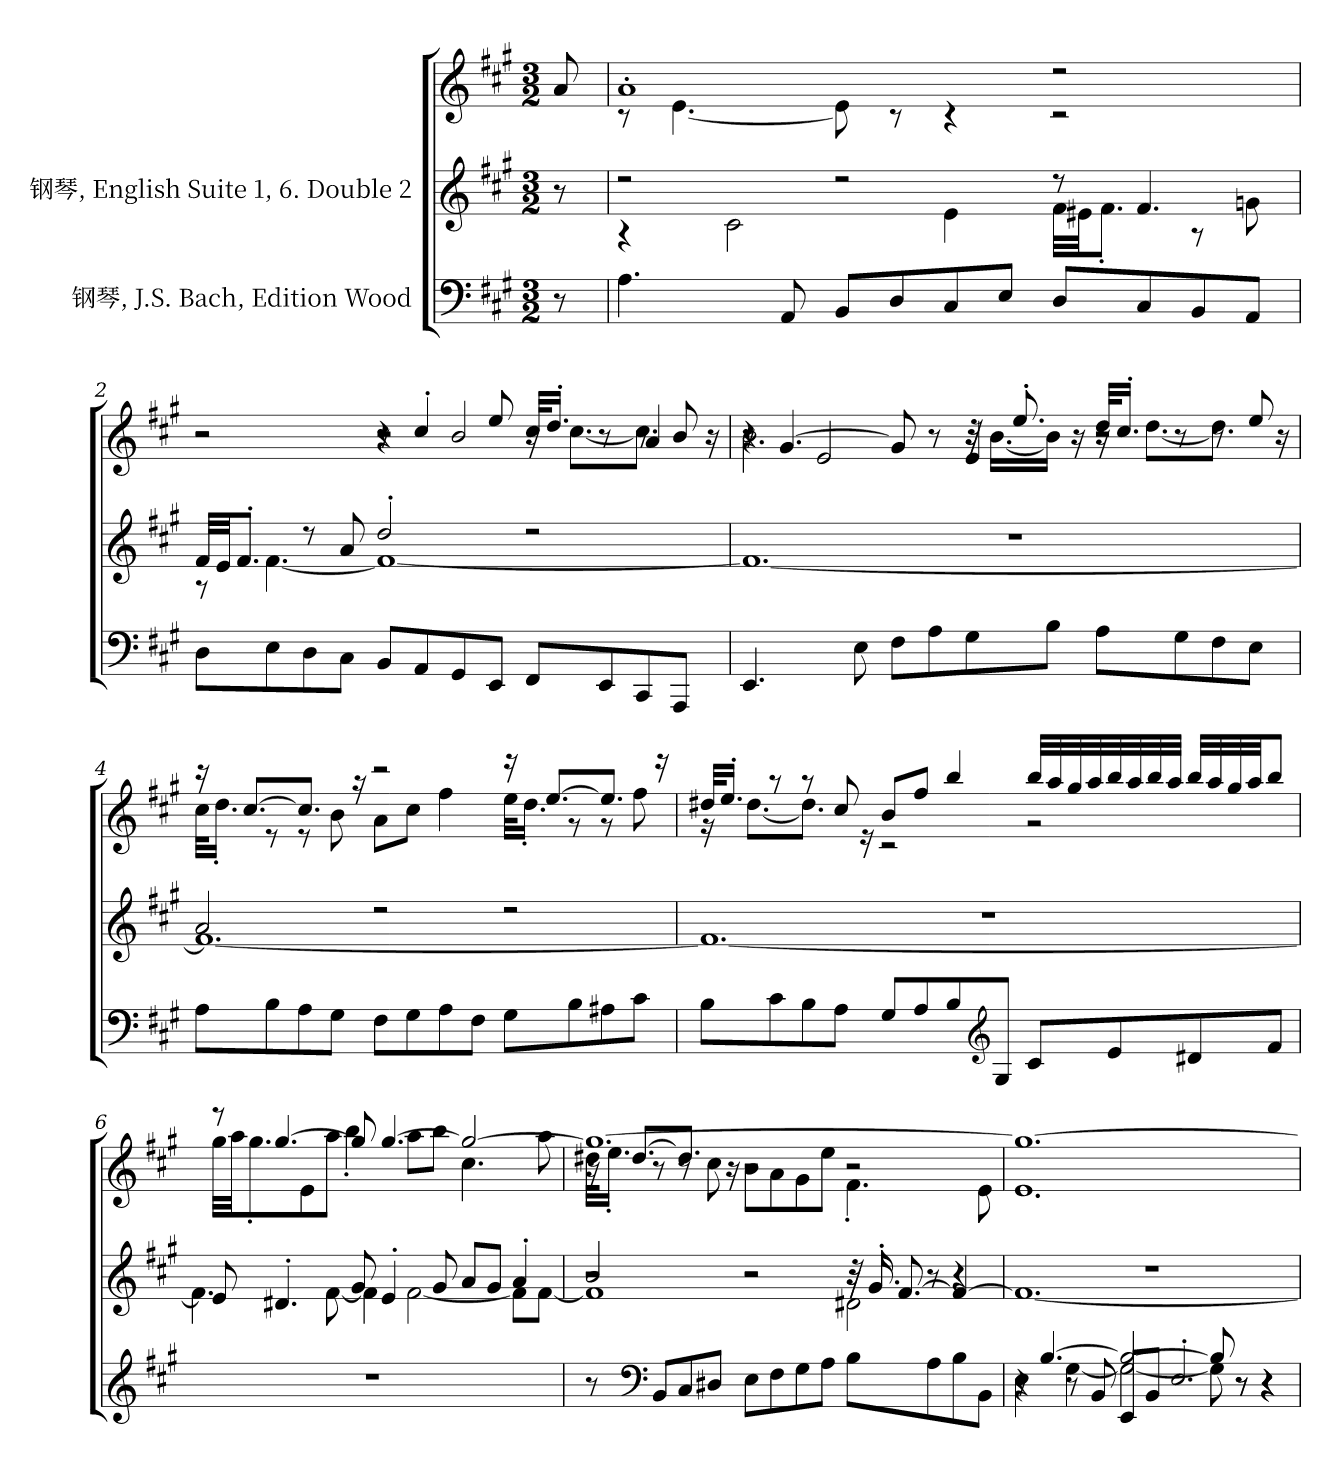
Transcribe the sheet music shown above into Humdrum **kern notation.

**kern	**kern	**kern
*part2	*part1	*part1
*staff3	*staff2	*staff1
*I"钢琴, J.S. Bach, Edition Wood	*I"钢琴, English Suite 1, 6. Double 2	*
*clefF4	*clefG2	*clefG2
*k[f#c#g#]	*k[f#c#g#]	*k[f#c#g#]
*M3/2	*M3/2	*M3/2
*MM144	*MM144	*MM144
=	=	=
8r	8r	8a/
=1	=1	=1
*	*^	*^
4.A\	2r	4r	1a'	8r
.	.	.	.	[4.e\
.	.	2c#\	.	.
8AA/	.	.	.	.
8BB/L	2r	.	.	8e\]
8D/	.	.	.	8r
8C#/	.	4e\	.	4r
8E/J	.	.	.	.
8D/L	8r	32f#\LLL	2r	2r
.	.	32e#X\JJ	.	.
.	.	8.f#'\J	.	.
8C#/	4.f#/	.	.	.
8BB/	.	8r	.	.
8AA/J	.	8gn\	.	.
!!LO:LB:g=z
=2	=2	=2	=2	=2
*	*	*	*	*^
8D\L	32f#/LLL	8r	2r	2r	2r
.	32e/JJ	.	.	.	.
.	8.f#'/J	.	.	.	.
8E\	.	[4.f#\	.	.	.
8D\	8r	.	.	.	.
8C#\J	8a/	.	.	.	.
8BB/L	2dd'/	1f#_	8r	2r	4r
8AA/	.	.	4cc#'/	.	.
8GG#/	.	.	.	.	2b/
8EE/J	.	.	8ee/	.	.
8FF#/L	2r	.	32cc#/KLL	16r	.
.	.	.	16.dd'/JJ	.	.
.	.	.	.	[8.cc#\L	.
8EE/	.	.	8r	.	.
8CC#/	.	.	8r	8.cc#\J]	4a/
8AAA/J	.	.	8b/	.	.
.	.	.	.	16r	.
!!LO:LB:g=z	!!	!!
=3	=3	=3	=3	=3	=3
4.EE/	1.r	1.f#_	4r	2.b\	8r
.	.	.	.	.	[4.g#/
.	.	.	2e/	.	.
8E\	.	.	.	.	.
8F#\L	.	.	.	.	8g#/]
8A\	.	.	.	.	8r
8G#\	.	.	16r	32r	4e/
.	.	.	.	[16.b\LL	.
.	.	.	8.ee'/	.	.
8B\J	.	.	.	16b\JJ]	.
.	.	.	.	16r	.
8A\L	.	.	32dd/KLL	16r	2r
.	.	.	16.cc#'/JJ	.	.
.	.	.	.	[8.dd\L	.
8G#\	.	.	8r	.	.
8F#\	.	.	8r	8.dd\J]	.
8E\J	.	.	8ee/	.	.
.	.	.	.	16r	.
*	*	*	*	*v	*v
!!LO:LB:g=z
=4	=4	=4	=4	=4
8A\L	2a/	1.f#_	16r	32cc#\KLL
.	.	.	.	16.dd'\JJ
.	.	.	[8.cc#/L	.
8B\	.	.	.	8r
8A\	.	.	8.cc#/J]	8r
8G#\J	.	.	.	8b\
.	.	.	16r	.
8F#\L	2r	.	2r	8a\L
8G#\	.	.	.	8cc#\J
8A\	.	.	.	4ff#\
8F#\J	.	.	.	.
8G#\L	2r	.	16r	32ee\KLL
.	.	.	.	16.dd'\JJ
.	.	.	[8.ee/L	.
8B\	.	.	.	8r
8A#X\	.	.	8.ee/J]	8r
8c#\J	.	.	.	8ff#\
.	.	.	16r	.
!!LO:PB:g=z	!!
=5	=5	=5	=5	=5
8B\L	1.r	1.f#_	32dd#X/KLL	16r
.	.	.	16.ee'/JJ	.
.	.	.	.	[8.dd#\L
8c#\	.	.	8r	.
8B\	.	.	8r	8.dd#\J]
8A\J	.	.	8cc#/	.
.	.	.	.	16r
8G#/L	.	.	8b/L	2r
8A/	.	.	8ff#/J	.
8B/	.	.	4bb/	.
*clefG2	*	*	*	*
8G#/J	.	.	.	.
8c#/L	.	.	32bb/LLL	2r
.	.	.	32aa/	.
.	.	.	32gg#/	.
.	.	.	32aa/	.
8e/	.	.	32bb/	.
.	.	.	32aa/	.
.	.	.	32bb/	.
.	.	.	32aa/JJJ	.
8d#X/	.	.	32bb/LLL	.
.	.	.	32aa/	.
.	.	.	32gg#/	.
.	.	.	32aa/JJ	.
8f#/J	.	.	8bb/J	.
!!LO:LB:g=z	!!
=6	=6	=6	=6	=6
1.r	8e/	4.f#\]	8r	32gg#\LLL
.	.	.	.	32aa\JJ
.	.	.	.	8.gg#'\
.	4.d#X'/	.	[4.gg#/	.
.	.	.	.	8e\
.	.	[8f#\	.	8aa\J
.	8g#/	4f#\]	8gg#/]	4bb'\
.	4e'/	.	[4.gg#/	.
.	.	[2f#\	.	8aa\L
.	8g#/	.	.	8bb\J
.	8a/L	.	2gg#/_	4.cc#\
.	8g#/J	.	.	.
.	4a'/	8f#\L]	.	.
.	.	[8f#\J	.	8aa\
=7	=7	=7	=7	=7
*	*	*^	*	*^
8r	2b/	1f#]	2r	1.gg#_	32dd#X\KLL	16r
.	.	.	.	.	16.ee'\JJ	.
.	.	.	.	.	.	[8.dd#/L
*clefF4	*	*	*	*	*	*
8BB/L	.	.	.	.	8r	.
8C#/	.	.	.	.	8r	8.dd#/J]
8D#X/J	.	.	.	.	8cc#\	.
.	.	.	.	.	.	16r
8E\L	2r	.	2r	.	8b\L	2r
8F#\	.	.	.	.	8a\	.
8G#\	.	.	.	.	8g#\	.
8A\J	.	.	.	.	8ee\J	.
8B\L	32r	2d#X\	16r	.	4.f#'\	2r
.	16.g#'/	.	.	.	.	.
.	.	.	[8.f#/	.	.	.
8A\	8r	.	.	.	.	.
8B\	4r	.	4f#/_	.	.	.
8BB\J	.	.	.	.	8e\	.
*	*	*v	*v	*	*	*
*	*	*	*	*v	*v
!!LO:LB:g=z
=8	=8	=8	=8	=8
*^	*	*	*	*
*	*^	*	*	*	*
8r	4E\	4r	1.r	1.f#_	1.gg#_	1.e
[4.B/	.	.	.	.	.	.
.	[4G#\	8r	.	.	.	.
.	.	8BB/	.	.	.	.
2B/_	2G#\_	8EE/L	.	.	.	.
.	.	8BB/J	.	.	.	.
.	.	2.E'/	.	.	.	.
8B/]	8G#\]	.	.	.	.	.
8r	8r	.	.	.	.	.
4r	4r	.	.	.	.	.
*v	*v	*v	*	*	*	*
*	*v	*v	*	*
*	*	*v	*v
=	=	=
*-	*-	*-
